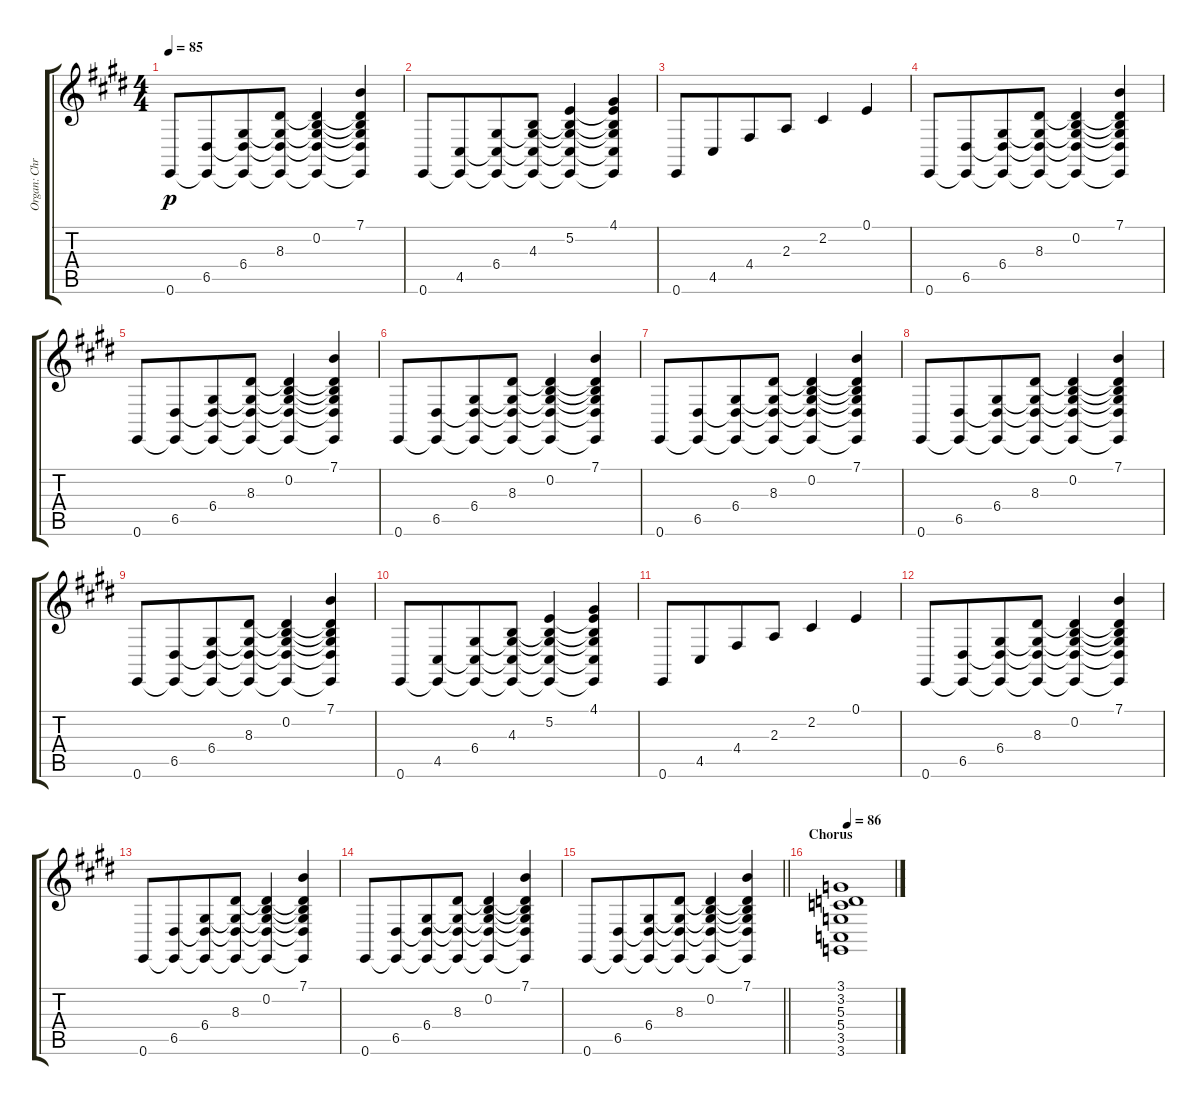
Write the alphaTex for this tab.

\track ("Organ: Chris" "Organ: Chr") {instrument drawbarorgan}
\staff {score tabs}
\tuning (E4 B3 G3 D3 A2 E2) {hide}
\ts (4 4)
\tempo 85
\clef g2
\ks e
0.6.8{dy p} (6.5 0.6{t}).8{beam merge} (6.4 6.5{t} 0.6{t}).8 (8.3 6.4{t} 6.5{t} 0.6{t}).8 (0.2 8.3{t} 6.4{t} 6.5{t} 0.6{t}).4 (7.1 0.2{t} 8.3{t} 6.4{t} 6.5{t} 0.6{t}).4 |
0.6.8 (4.5 0.6{t}).8{beam merge} (6.4 4.5{t} 0.6{t}).8 (4.3 6.4{t} 4.5{t} 0.6{t}).8 (5.2 4.3{t} 6.4{t} 4.5{t} 0.6{t}).4{beam merge} (4.1 5.2{t} 4.3{t} 6.4{t} 4.5{t} 0.6{t}).4 |
0.6.8 4.5.8{beam merge} 4.4.8 2.3.8 2.2.4{beam merge} 0.1.4 |
0.6.8 (6.5 0.6{t}).8{beam merge} (6.4 6.5{t} 0.6{t}).8 (8.3 6.4{t} 6.5{t} 0.6{t}).8 (0.2 8.3{t} 6.4{t} 6.5{t} 0.6{t}).4 (7.1 0.2{t} 8.3{t} 6.4{t} 6.5{t} 0.6{t}).4 |
0.6.8 (6.5 0.6{t}).8{beam merge} (6.4 6.5{t} 0.6{t}).8 (8.3 6.4{t} 6.5{t} 0.6{t}).8 (0.2 8.3{t} 6.4{t} 6.5{t} 0.6{t}).4 (7.1 0.2{t} 8.3{t} 6.4{t} 6.5{t} 0.6{t}).4 |
0.6.8 (6.5 0.6{t}).8{beam merge} (6.4 6.5{t} 0.6{t}).8 (8.3 6.4{t} 6.5{t} 0.6{t}).8 (0.2 8.3{t} 6.4{t} 6.5{t} 0.6{t}).4 (7.1 0.2{t} 8.3{t} 6.4{t} 6.5{t} 0.6{t}).4 |
0.6.8 (6.5 0.6{t}).8{beam merge} (6.4 6.5{t} 0.6{t}).8 (8.3 6.4{t} 6.5{t} 0.6{t}).8 (0.2 8.3{t} 6.4{t} 6.5{t} 0.6{t}).4 (7.1 0.2{t} 8.3{t} 6.4{t} 6.5{t} 0.6{t}).4 |
0.6.8 (6.5 0.6{t}).8{beam merge} (6.4 6.5{t} 0.6{t}).8 (8.3 6.4{t} 6.5{t} 0.6{t}).8 (0.2 8.3{t} 6.4{t} 6.5{t} 0.6{t}).4 (7.1 0.2{t} 8.3{t} 6.4{t} 6.5{t} 0.6{t}).4 |
0.6.8 (6.5 0.6{t}).8{beam merge} (6.4 6.5{t} 0.6{t}).8 (8.3 6.4{t} 6.5{t} 0.6{t}).8 (0.2 8.3{t} 6.4{t} 6.5{t} 0.6{t}).4 (7.1 0.2{t} 8.3{t} 6.4{t} 6.5{t} 0.6{t}).4 |
0.6.8 (4.5 0.6{t}).8{beam merge} (6.4 4.5{t} 0.6{t}).8 (4.3 6.4{t} 4.5{t} 0.6{t}).8 (5.2 4.3{t} 6.4{t} 4.5{t} 0.6{t}).4{beam merge} (4.1 5.2{t} 4.3{t} 6.4{t} 4.5{t} 0.6{t}).4 |
0.6.8 4.5.8{beam merge} 4.4.8 2.3.8 2.2.4{beam merge} 0.1.4 |
0.6.8 (6.5 0.6{t}).8{beam merge} (6.4 6.5{t} 0.6{t}).8 (8.3 6.4{t} 6.5{t} 0.6{t}).8 (0.2 8.3{t} 6.4{t} 6.5{t} 0.6{t}).4 (7.1 0.2{t} 8.3{t} 6.4{t} 6.5{t} 0.6{t}).4 |
0.6.8 (6.5 0.6{t}).8{beam merge} (6.4 6.5{t} 0.6{t}).8 (8.3 6.4{t} 6.5{t} 0.6{t}).8 (0.2 8.3{t} 6.4{t} 6.5{t} 0.6{t}).4 (7.1 0.2{t} 8.3{t} 6.4{t} 6.5{t} 0.6{t}).4 |
0.6.8 (6.5 0.6{t}).8{beam merge} (6.4 6.5{t} 0.6{t}).8 (8.3 6.4{t} 6.5{t} 0.6{t}).8 (0.2 8.3{t} 6.4{t} 6.5{t} 0.6{t}).4 (7.1 0.2{t} 8.3{t} 6.4{t} 6.5{t} 0.6{t}).4 |
\barLineRight lightlight
0.6.8 (6.5 0.6{t}).8{beam merge} (6.4 6.5{t} 0.6{t}).8 (8.3 6.4{t} 6.5{t} 0.6{t}).8 (0.2 8.3{t} 6.4{t} 6.5{t} 0.6{t}).4 (7.1 0.2{t} 8.3{t} 6.4{t} 6.5{t} 0.6{t}).4 |
\section ("" "Chorus")
\tempo 86
(3.1 3.2 5.3 5.4 3.5 3.6).1
